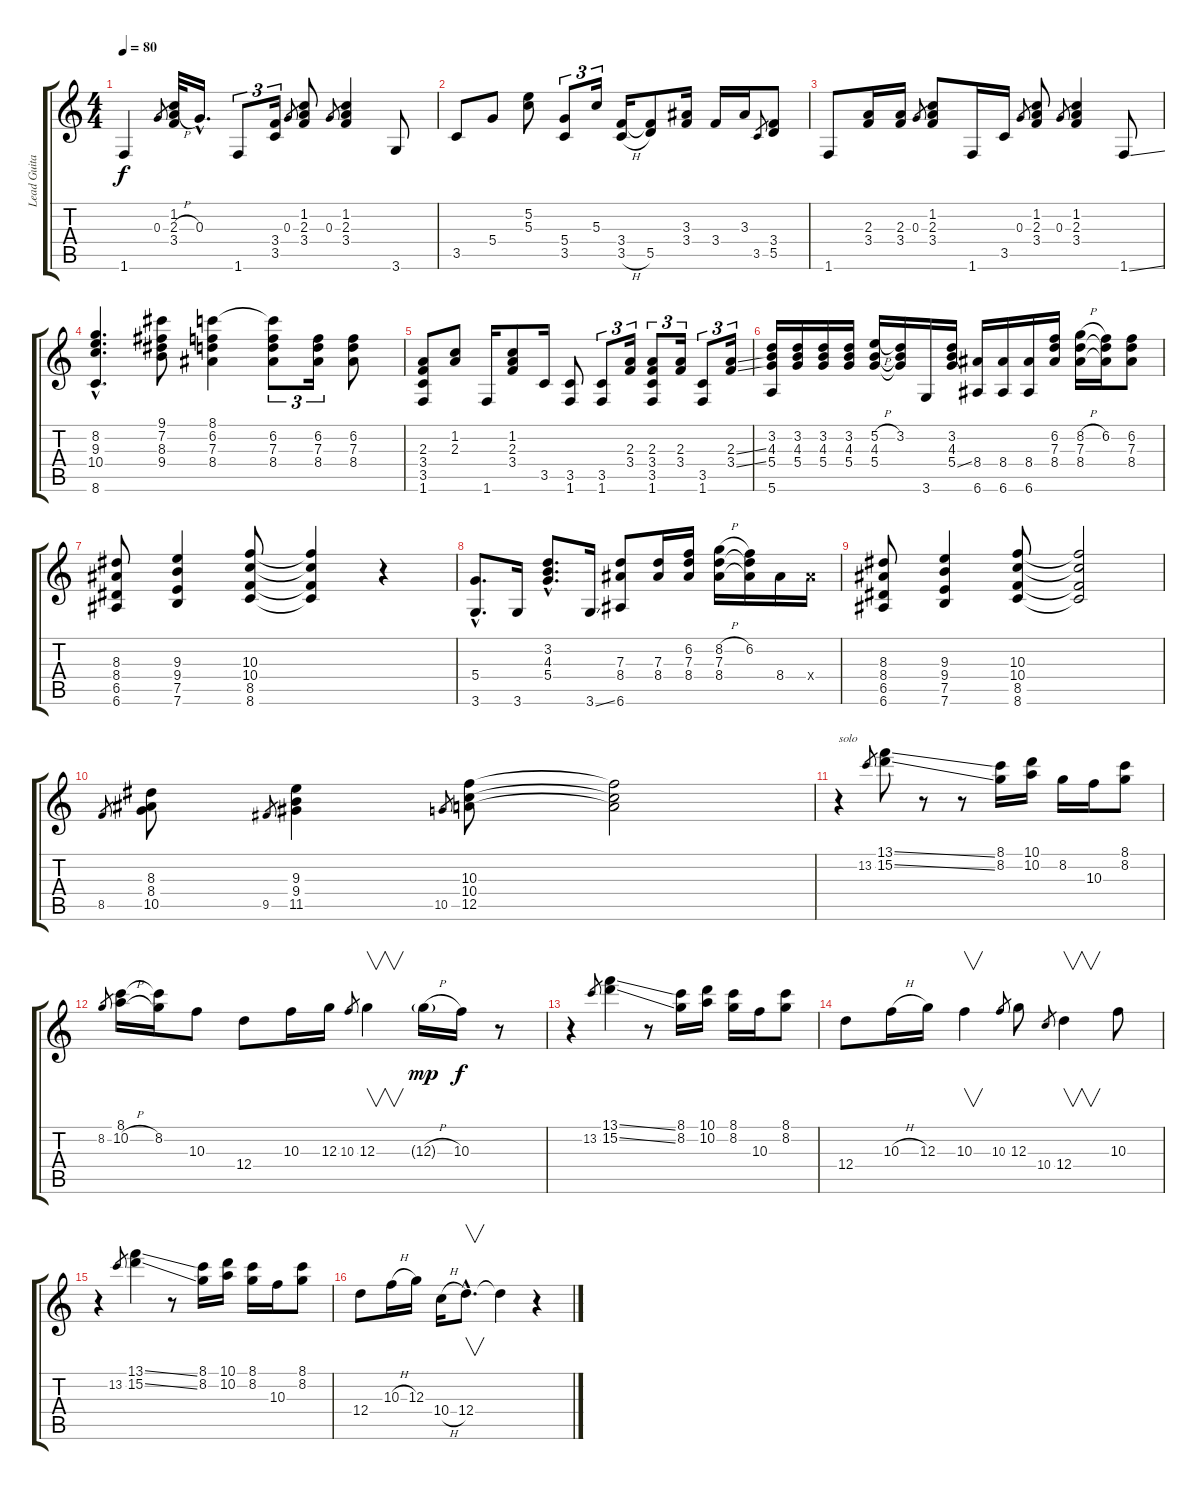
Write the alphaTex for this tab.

\track ("Lead Guitar" "Lead Guita") {instrument electricbassfinger}
\staff {score tabs}
\tuning (E4 B3 G3 D3 A2 E2) {hide}
\ts (4 4)
\tempo 80
\clef g2
\ks c
1.6.4{dy f} 0.3.8{gr} (1.2 2.3{h} 3.4).32 0.3{hac}.16{d} 1.6.8{tu (3 2)} (3.4 3.5).16{tu (3 2)} 0.3.8{gr} (1.2 2.3 3.4).8 0.3.8{gr} (1.2 2.3 3.4).4 3.6.8 |
3.5.8 5.4.8 (5.2 5.3).8 (5.4 3.5).8{tu (3 2)} 5.3.16{tu (3 2)} (3.4 3.5{h}).16 (3.4{t} 5.5).8 (3.3 3.4).16 3.4.16 3.3.16 3.5.8{gr} (3.4 5.5).8 |
1.6.8 (2.3 3.4).16 (2.3 3.4).16 0.3.8{gr} (1.2 2.3 3.4).8 1.6.16 3.5.16 0.3.8{gr} (1.2 2.3 3.4).8 0.3.8{gr} (1.2 2.3 3.4).4 1.6{ss}.8 |
(8.2{hac} 9.3{hac} 10.4{hac} 8.6{hac}).4{d} (9.1 7.2 8.3 9.4).8 (8.1 6.2 7.3 8.4).4 (8.1{t} 6.2 7.3 8.4).8{tu (3 2)} (6.2 7.3 8.4).16{tu (3 2)} (6.2 7.3 8.4).8 |
(2.3 3.4 3.5 1.6).8 (1.2 2.3).8 1.6.16 (1.2 2.3 3.4).8 3.5.16 (3.5 1.6).8 (3.5 1.6).8{tu (3 2)} (2.3 3.4).16{tu (3 2)} (2.3 3.4 3.5 1.6).8{tu (3 2)} (2.3 3.4).16{tu (3 2)} (3.5 1.6).8{tu (3 2)} (2.3{ss} 3.4{ss}).16{tu (3 2)} |
(3.2 4.3 5.4 5.6).16 (3.2 4.3 5.4).16 (3.2 4.3 5.4).16 (3.2 4.3 5.4).16 (5.2{h} 4.3 5.4).16 (3.2 4.3{t} 5.4{t}).16 3.6.16 (3.2 4.3 5.4{ss}).16 (8.4 6.6).16 (8.4 6.6).16 (8.4 6.6).16 (6.2 7.3 8.4).16 (8.2{h} 7.3 8.4).16 (6.2 7.3{t} 8.4{t}).16 (6.2 7.3 8.4).8 |
(8.3 8.4 6.5 6.6).8 (9.3 9.4 7.5 7.6).4 (10.3 10.4 8.5 8.6).8 (10.3{t} 10.4{t} 8.5{t} 8.6{t}).4 r.4 |
(5.4{hac} 3.6{hac}).8{d} 3.6.16 (3.2{hac} 4.3{hac} 5.4{hac}).8{d} 3.6{ss}.16 (7.3 8.4 6.6).8 (7.3 8.4).16 (6.2 7.3 8.4).16 (8.2{h} 7.3 8.4).16 (6.2 7.3{t} 8.4{t}).16 8.4.16 8.4{x}.16 |
(8.3 8.4 6.5 6.6).8 (9.3 9.4 7.5 7.6).4 (10.3 10.4 8.5 8.6).8 (10.3{t} 10.4{t} 8.5{t} 8.6{t}).2 |
8.5.8{gr} (8.3 8.4 10.5).8 9.5.8{gr} (9.3 9.4 11.5).4 10.5.8{gr} (10.3 10.4 12.5).8 (10.3{t} 10.4{t} 12.5{t}).2 |
r.4{txt "solo"} 13.2.8{gr} (13.1{ss} 15.2{ss}).8 r.8 r.8 (8.1 8.2).16 (10.1 10.2).16 8.2.16 10.3.16 (8.1 8.2).8 |
8.2.8{gr} (8.1 10.2{h}).16 (8.1{t} 8.2).16 10.3.8 12.4.8 10.3.16 12.3.16 10.3.8{gr} 12.3.4{v} 12.3{h g}.16{dy mp} 10.3.16{dy f} r.8 |
r.4 13.2.8{gr} (13.1{ss} 15.2{ss}).4 r.8 (8.1 8.2).16 (10.1 10.2).16 (8.1 8.2).16 10.3.16 (8.1 8.2).8 |
12.4.8 10.3{h}.16 12.3.16 10.3.4{v} 10.3.8{gr} 12.3.8 10.4.8{gr} 12.4.4{v} 10.3.8 |
r.4 13.2.8{gr} (13.1{ss} 15.2{ss}).4 r.8 (8.1 8.2).16 (10.1 10.2).16 (8.1 8.2).16 10.3.16 (8.1 8.2).8 |
12.4.8 10.3{h}.16 12.3.16 10.4{h}.16 12.4{hac}.8{v d} 12.4{t}.4 r.4
